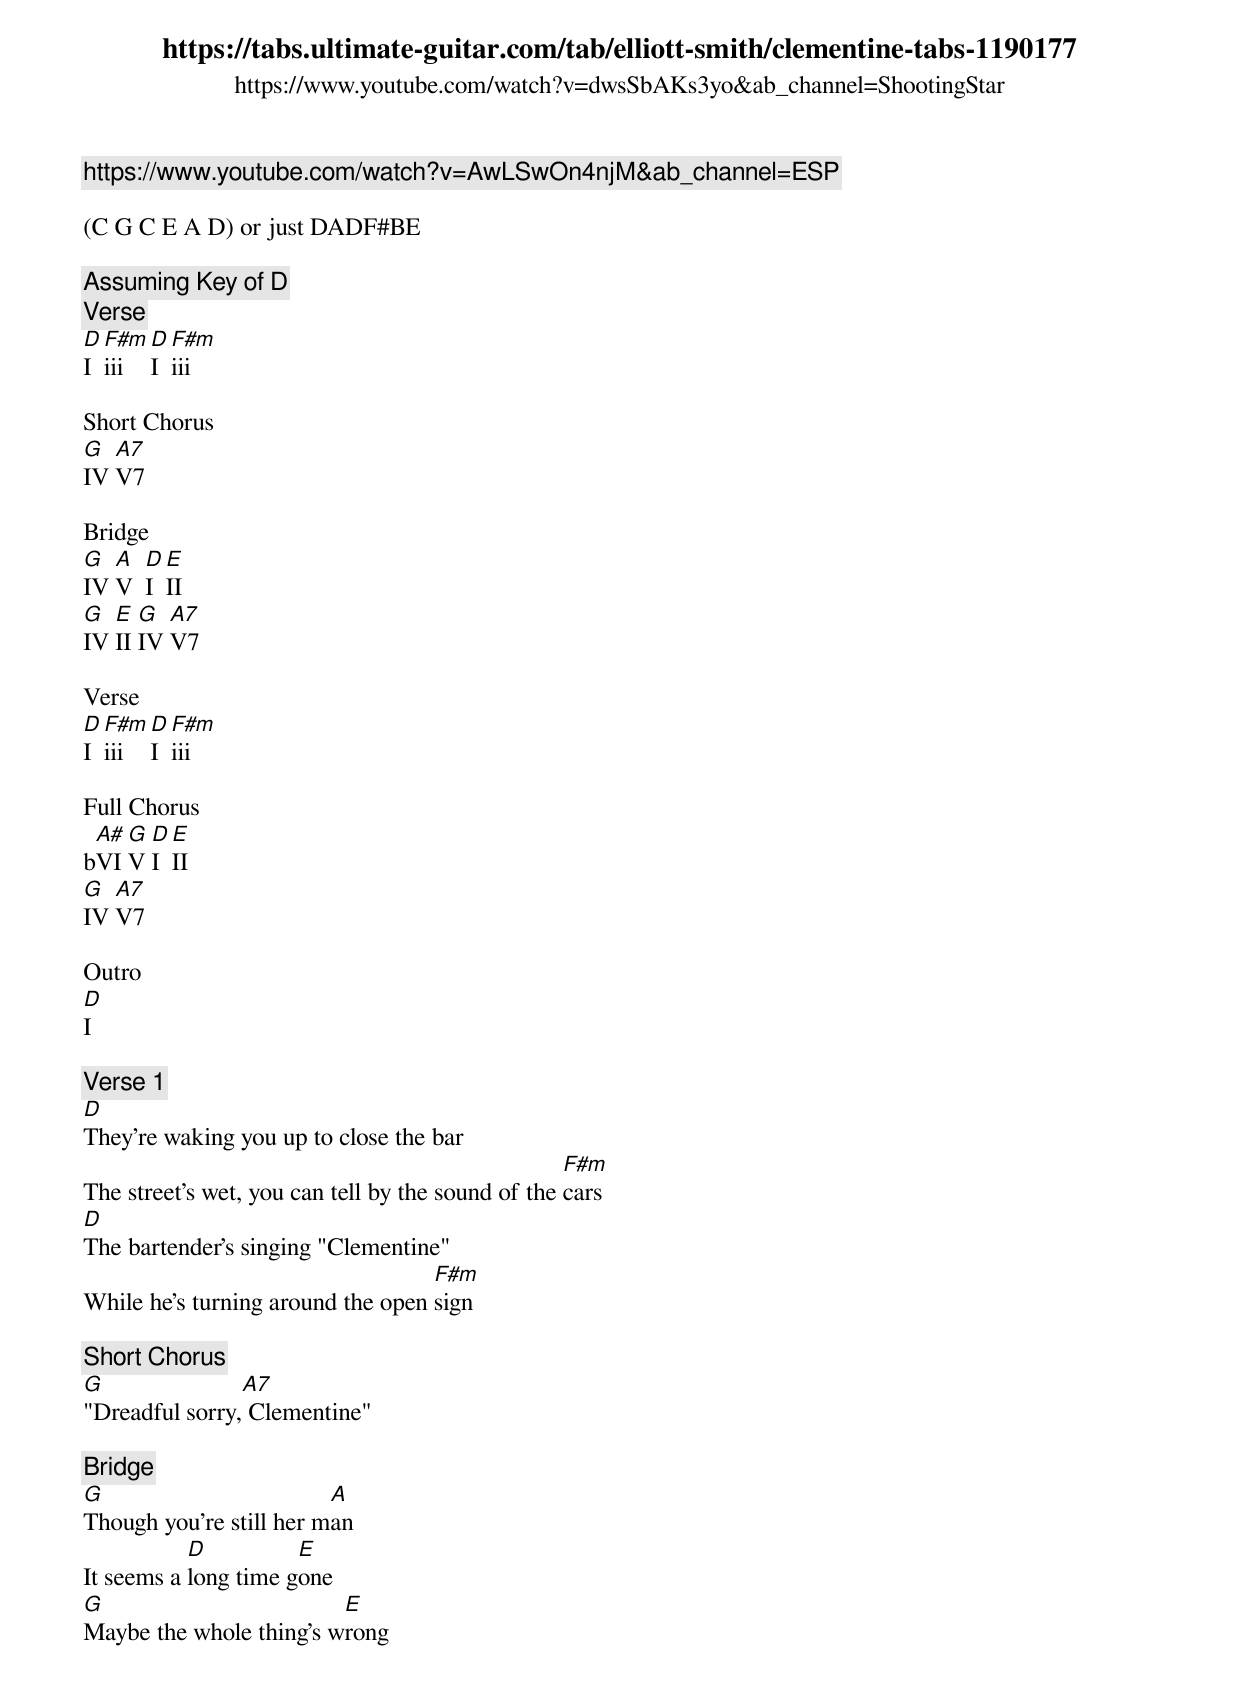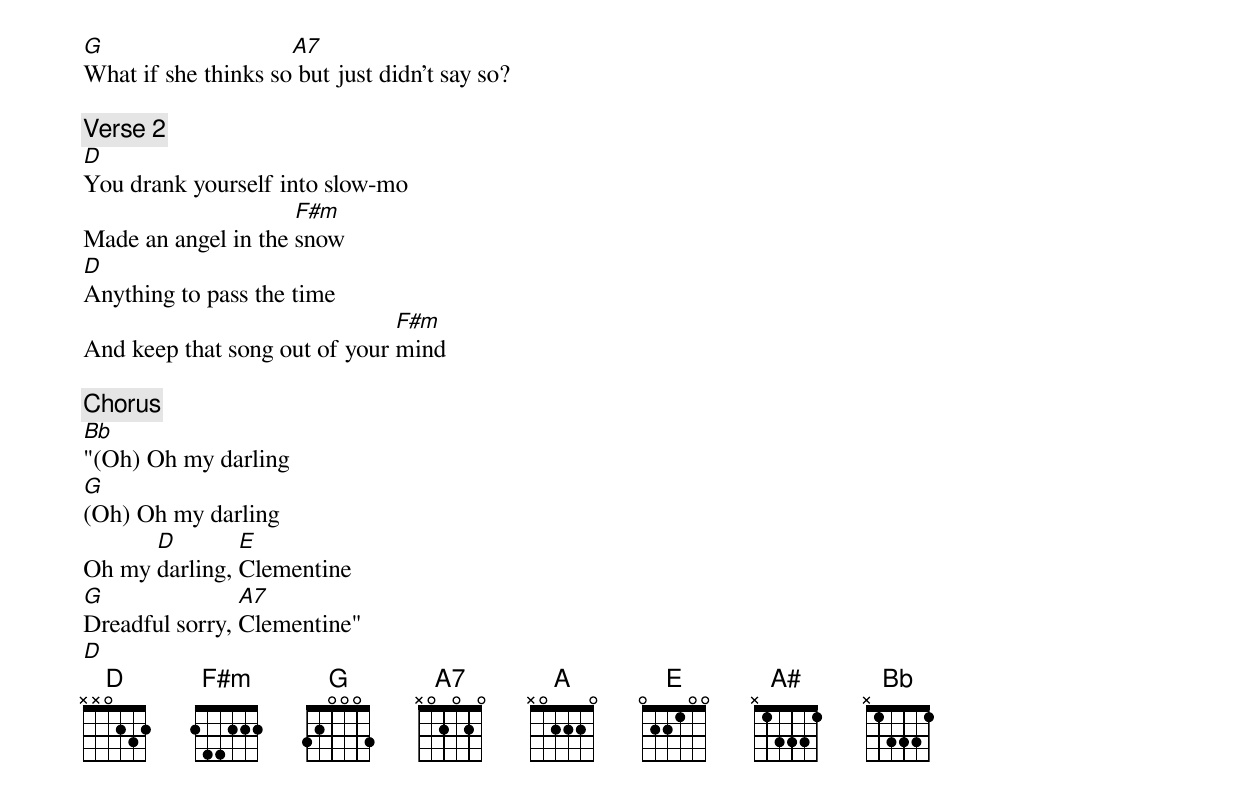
https://tabs.ultimate-guitar.com/tab/elliott-smith/clementine-tabs-1190177
https://www.youtube.com/watch?v=dwsSbAKs3yo&ab_channel=ShootingStar
https://www.youtube.com/watch?v=AwLSwOn4njM&ab_channel=ESP

(C G C E A D) or just DADF#BE

Assuming Key of D
Verse
D F#m D F#m
I iii I iii

Short Chorus
G  A7
IV V7

Bridge
G  A  D  E
IV V  I  II
G  E  G  A7
IV II IV V7

Verse
D F#m D F#m
I iii I iii

Full Chorus
 A# G D E
bVI V I II
G  A7
IV V7

Outro
D
I

[Verse 1]
D
They're waking you up to close the bar
                                                   F#m
The street's wet, you can tell by the sound of the cars
D
The bartender's singing "Clementine"
                                   F#m
While he's turning around the open sign

[Short Chorus]
G               A7
"Dreadful sorry, Clementine"

[Bridge]
G                        A
Though you're still her man
           D          E
It seems a long time gone
G                        E
Maybe the whole thing's wrong
G                    A7
What if she thinks so but just didn't say so?

[Verse 2]
D
You drank yourself into slow-mo
                     F#m
Made an angel in the snow
D
Anything to pass the time
                               F#m
And keep that song out of your mind

[Chorus]
Bb
"(Oh) Oh my darling
G
(Oh) Oh my darling
      D        E
Oh my darling, Clementine
G               A7
Dreadful sorry, Clementine"
D
